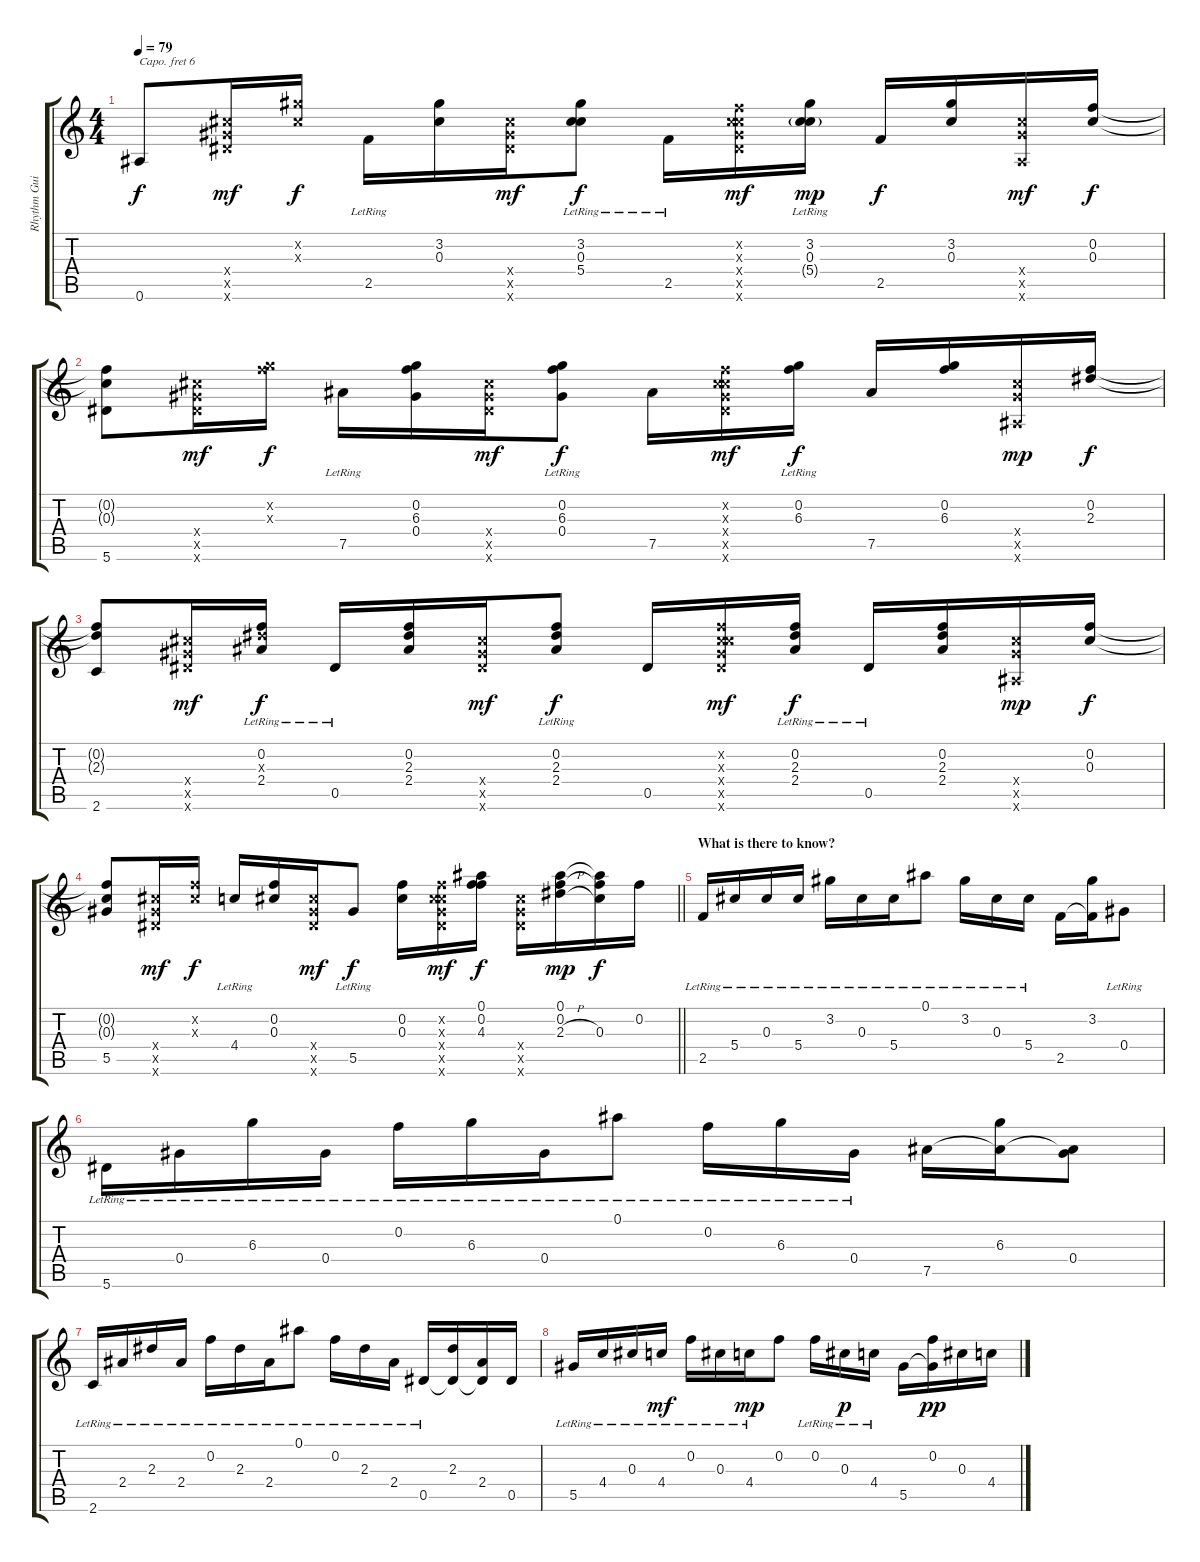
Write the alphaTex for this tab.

\track ("Rhythm Guitar (Eirik)" "Rhythm Gui") {instrument acousticguitarnylon}
\staff {score tabs}
\capo 6
\tuning (E4 B3 G3 D3 A2 E2) {hide}
\ts (4 4)
\tempo 79
\clef g2
\ks c
0.6.8{dy f} (5.4{x} 5.5{x} 5.6{x}).16{dy mf} (3.2{x} 0.3{x}).16{dy f} 2.5{lr}.16 (3.2 0.3).16 (5.4{x} 5.5{x} 5.6{x}).16{dy mf} (3.2{lr} 0.3 5.4{lr}).8{dy f} 2.5{lr}.16 (0.2{x} 0.3{x} 5.4{x} 5.5{x} 5.6{x}).16{dy mf} (3.2{lr} 0.3{lr} 5.4{g}).16{dy mp} 2.5.16{dy f} (3.2 0.3).16 (5.4{x} 5.5{x} 0.6{x}).16{dy mf} (0.2 0.3).16{dy f} |
(0.2{t} 0.3{t} 5.6).8 (5.4{x} 5.5{x} 5.6{x}).16{dy mf} (0.2{x} 6.3{x}).16{dy f} 7.5{lr}.16 (0.2 6.3 0.4).16 (5.4{x} 5.5{x} 5.6{x}).16{dy mf} (0.2{lr} 6.3{lr} 0.4{lr}).8{dy f} 7.5.16 (0.2{x} 0.3{x} 5.4{x} 5.5{x} 5.6{x}).16{dy mf} (0.2{lr} 6.3{lr}).16{dy f} 7.5.16 (0.2 6.3).16 (5.4{x} 5.5{x} 0.6{x}).16{dy mp} (0.2 2.3).16{dy f} |
(0.2{t} 2.3{t} 2.6).8 (5.4{x} 5.5{x} 5.6{x}).16{dy mf} (0.2 2.3{x} 2.4{lr}).16{dy f} 0.5{lr}.16 (0.2 2.3 2.4).16 (5.4{x} 5.5{x} 5.6{x}).16{dy mf} (0.2{lr} 2.3{lr} 2.4).8{dy f} 0.5.16 (0.2{x} 0.3{x} 5.4{x} 5.5{x} 5.6{x}).16{dy mf} (0.2{lr} 2.3{lr} 2.4).16{dy f} 0.5{lr}.16 (0.2 2.3 2.4).16 (5.4{x} 5.5{x} 0.6{x}).16{dy mp} (0.2 0.3).16{dy f} |
\barLineRight lightlight
(0.2{t} 0.3{t} 5.5).8 (5.4{x} 5.5{x} 5.6{x}).16{dy mf} (0.2{x} 0.3{x}).16{dy f} 4.4{lr}.16 (0.2 0.3).16 (5.4{x} 5.5{x} 5.6{x}).16{dy mf} 5.5{lr}.8{dy f} (0.2 0.3).16 (0.2{x} 0.3{x} 5.4{x} 5.5{x} 5.6{x}).16{dy mf} (0.1 0.2 4.3).16{dy f} (5.4{x} 5.5{x} 5.6{x}).16 (0.1 0.2 2.3{h}).16{dy mp} (0.1{t} 0.2{t} 0.3).16{dy f} 0.2.16 |
\section ("" "What is there to know?")
2.5{lr}.16 5.4{lr}.16 0.3{lr}.16 5.4{lr}.16 3.2{lr}.16 0.3{lr}.16 5.4{lr}.16 0.1{lr}.8 3.2{lr}.16 0.3{lr}.16 5.4{lr}.16 2.5.16 (3.2 2.5{t}).16 0.4{lr}.8 |
5.6{lr}.16 0.4{lr}.16 6.3{lr}.16 0.4{lr}.16 0.2{lr}.16 6.3{lr}.16 0.4{lr}.16 0.1{lr}.8 0.2{lr}.16 6.3{lr}.16 0.4{lr}.16 7.5.16 (6.3 7.5{t}).16 (0.4 7.5{t}).8 |
2.6{lr}.16 2.4{lr}.16 2.3{lr}.16 2.4{lr}.16 0.2{lr}.16 2.3{lr}.16 2.4{lr}.16 0.1{lr}.8 0.2{lr}.16 2.3{lr}.16 2.4{lr}.16 0.5{lr}.16 (2.3 0.5{t}).16 (2.4 0.5{t}).16 0.5.16 |
5.5{lr}.16 4.4{lr}.16 0.3{lr}.16 4.4{lr}.16{dy mf} 0.2{lr}.16 0.3{lr}.16 4.4{lr}.16{dy mp} 0.2.8 0.2{lr}.16 0.3{lr}.16{dy p} 4.4{lr}.16 5.5.16 (0.2 5.5{t}).16{dy pp} 0.3.16 4.4.16
